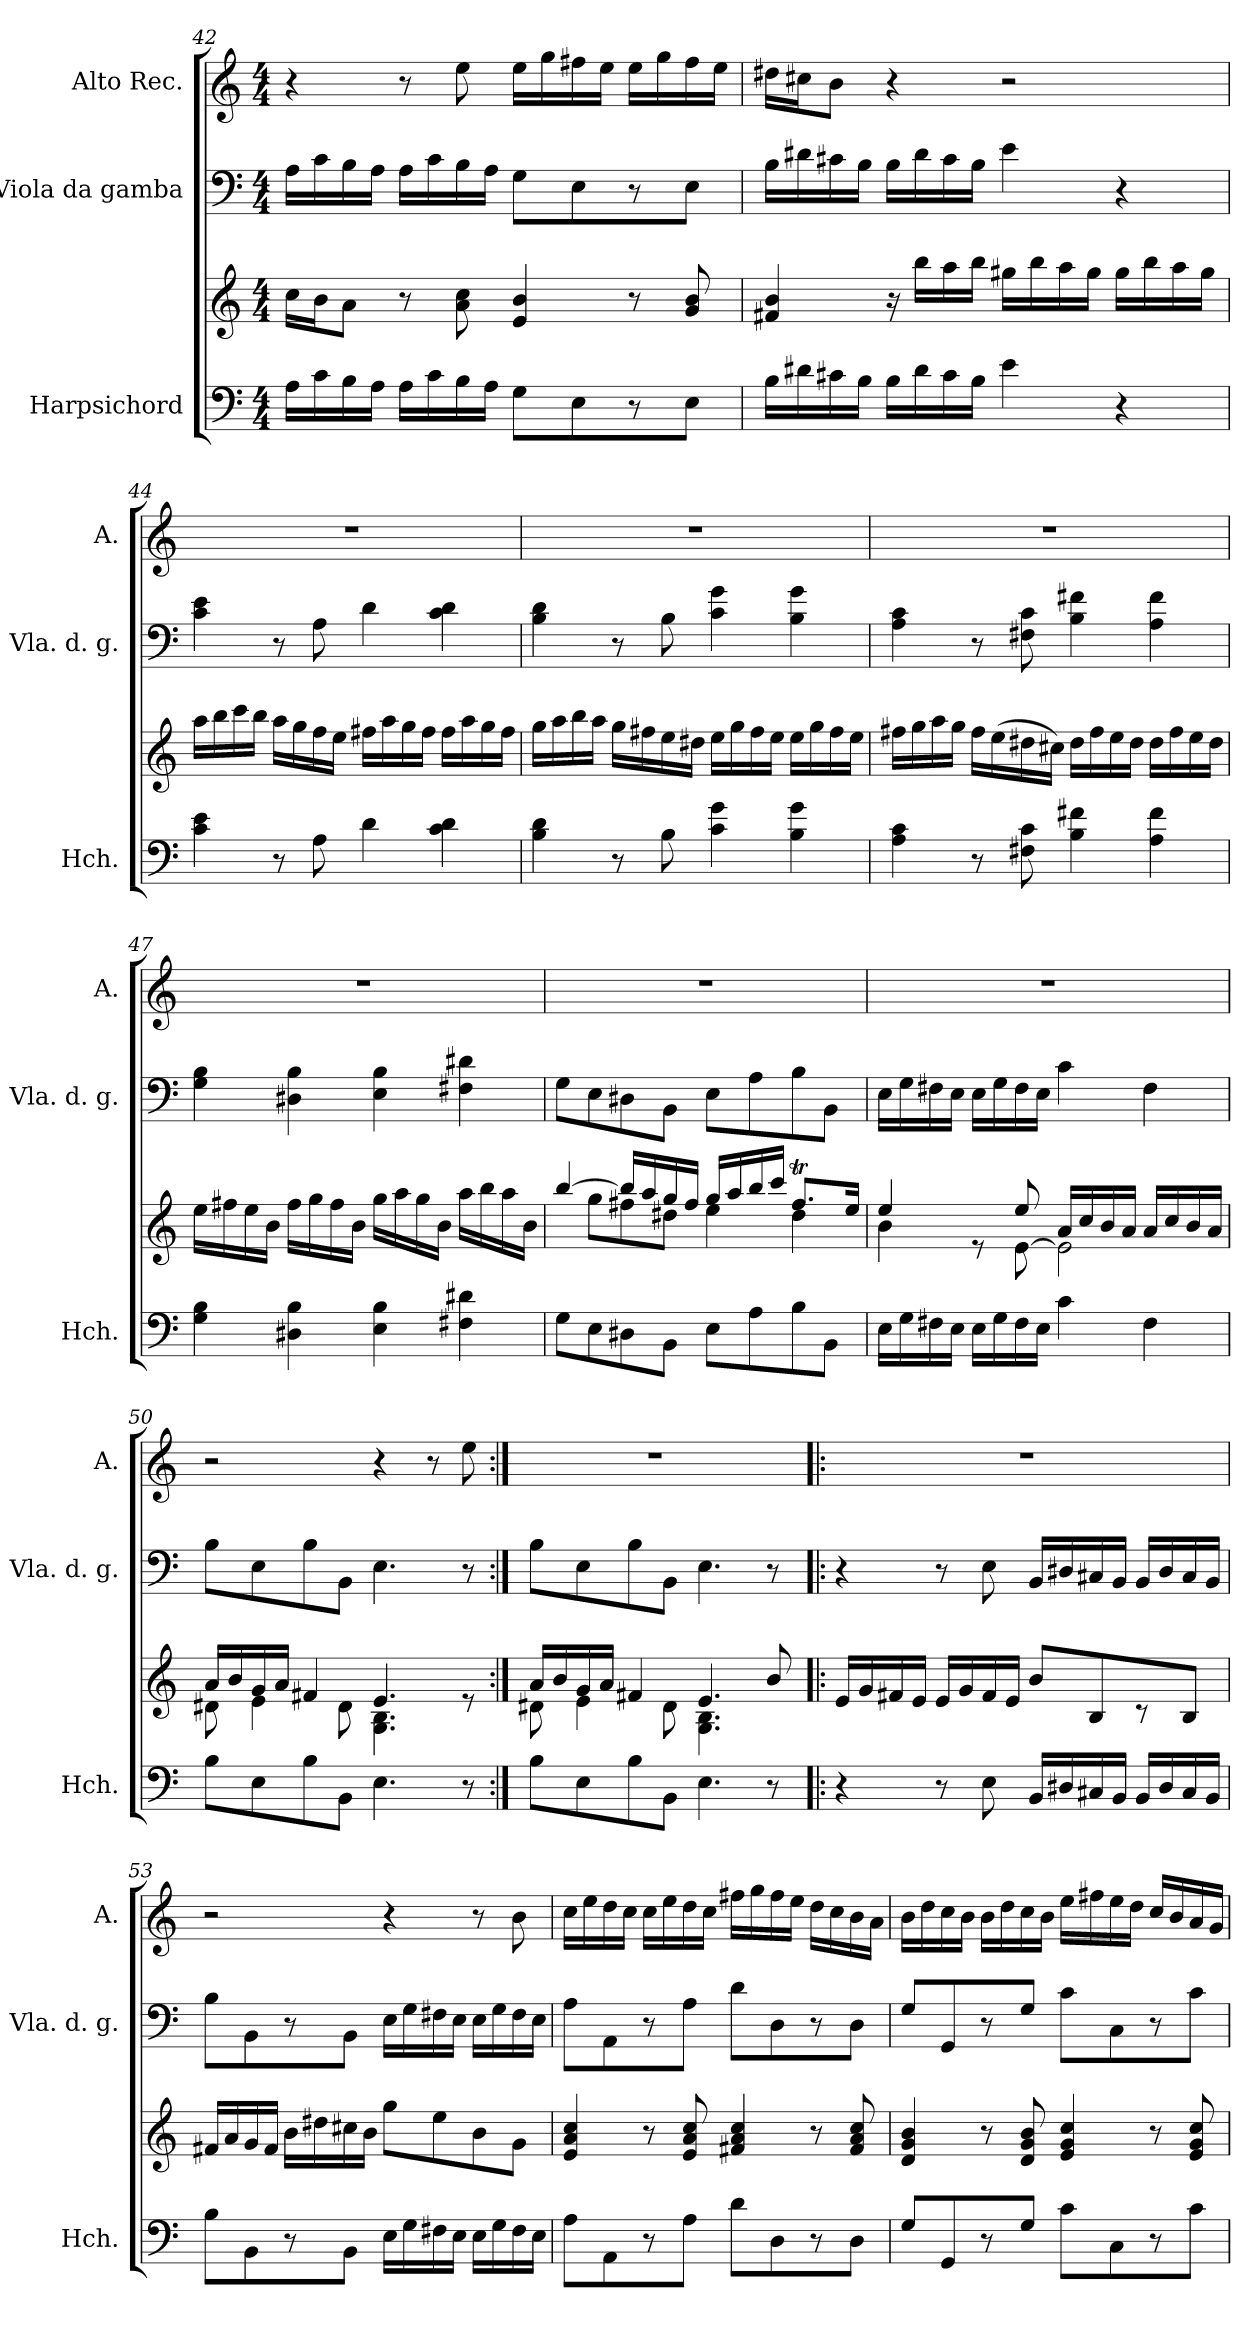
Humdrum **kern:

**kern	**kern	**kern	**kern
*part3	*part3	*part2	*part1
*staff4	*staff3	*staff2	*staff1
*I"Harpsichord	*	*I"Viola da gamba	*I"Alto Rec.
*I'Hch.	*	*I'Vla. d. g.	*I'A.
!!LO:PB:g=z
*clefF4	*clefG2	*clefF4	*clefG2
*k[]	*k[]	*k[]	*k[]
*M4/4	*M4/4	*M4/4	*M4/4
=42	=42	=42	=42
16A\LL	16cc\LL	16A\LL	4r
16c\	16b\J	16c\	.
16B\	8a\J	16B\	.
16A\JJ	.	16A\JJ	.
16A\LL	8r	16A\LL	8r
16c\	.	16c\	.
16B\	8a\ 8cc\	16B\	8ee\
16A\JJ	.	16A\JJ	.
8G\L	4e/ 4b/	8G\L	16ee\LL
.	.	.	16gg\
8E\	.	8E\	16ff#X\
.	.	.	16ee\JJ
8r	8r	8r	16ee\LL
.	.	.	16gg\
8E\J	8g/ 8b/	8E\J	16ff#\
.	.	.	16ee\JJ
=43	=43	=43	=43
16B\LL	4f#X/ 4b/	16B\LL	16dd#X\LL
16d#X\	.	16d#X\	16cc#X\J
16c#X\	.	16c#X\	8b\J
16B\JJ	.	16B\JJ	.
16B\LL	16r	16B\LL	4r
16d#\	16bb\LL	16d#\	.
16c#\	16aa\	16c#\	.
16B\JJ	16bb\JJ	16B\JJ	.
4e\	16gg#X\LL	4e\	2r
.	16bb\	.	.
.	16aa\	.	.
.	16gg#\JJ	.	.
4r	16gg#\LL	4r	.
.	16bb\	.	.
.	16aa\	.	.
.	16gg#\JJ	.	.
=44	=44	=44	=44
4c\ 4e\	16aa\LL	4c\ 4e\	1r
.	16bb\	.	.
.	16ccc\	.	.
.	16bb\JJ	.	.
8r	16aa\LL	8r	.
.	16gg\	.	.
8A\	16ff\	8A\	.
.	16ee\JJ	.	.
4d\	16ff#X\LL	4d\	.
.	16aa\	.	.
.	16gg\	.	.
.	16ff#\JJ	.	.
4c\ 4d\	16ff#\LL	4c\ 4d\	.
.	16aa\	.	.
.	16gg\	.	.
.	16ff#\JJ	.	.
=45	=45	=45	=45
4B\ 4d\	16gg\LL	4B\ 4d\	1r
.	16aa\	.	.
.	16bb\	.	.
.	16aa\JJ	.	.
8r	16gg\LL	8r	.
.	16ff#X\	.	.
8B\	16ee\	8B\	.
.	16dd#X\JJ	.	.
4c\ 4g\	16ee\LL	4c\ 4g\	.
.	16gg\	.	.
.	16ff#\	.	.
.	16ee\JJ	.	.
4B\ 4g\	16ee\LL	4B\ 4g\	.
.	16gg\	.	.
.	16ff#\	.	.
.	16ee\JJ	.	.
!!LO:LB:g=z
=46	=46	=46	=46
4A\ 4c\	16ff#X\LL	4A\ 4c\	1r
.	16gg\	.	.
.	16aa\	.	.
.	16gg\JJ	.	.
8r	16ff#\LL	8r	.
.	(16ee\	.	.
8F#X\ 8c\	16dd#X\	8F#X\ 8c\	.
.	16cc#X\JJ)	.	.
4B\ 4f#X\	16dd#\LL	4B\ 4f#X\	.
.	16ff#\	.	.
.	16ee\	.	.
.	16dd#\JJ	.	.
4A\ 4f#\	16dd#\LL	4A\ 4f#\	.
.	16ff#\	.	.
.	16ee\	.	.
.	16dd#\JJ	.	.
=47	=47	=47	=47
4G\ 4B\	16ee\LL	4G\ 4B\	1r
.	16ff#X\	.	.
.	16ee\	.	.
.	16b\JJ	.	.
4D#X\ 4B\	16ff#\LL	4D#X\ 4B\	.
.	16gg\	.	.
.	16ff#\	.	.
.	16b\JJ	.	.
4E\ 4B\	16gg\LL	4E\ 4B\	.
.	16aa\	.	.
.	16gg\	.	.
.	16b\JJ	.	.
4F#X\ 4d#X\	16aa\LL	4F#X\ 4d#X\	.
.	16bb\	.	.
.	16aa\	.	.
.	16b\JJ	.	.
=48	=48	=48	=48
*	*^	*	*
8G\L	[4bb/	8ryy	8G\L	1r
8E\	.	8gg\L	8E\	.
8D#X\	16bb/LL]	8ff#X\	8D#X\	.
.	16aa/	.	.	.
8BB\J	16gg/	8dd#X\J	8BB\J	.
.	16ff#/JJ	.	.	.
8E\L	16gg/LL	4ee\	8E\L	.
.	16aa/	.	.	.
8A\	16bb/	.	8A\	.
.	16ccc/JJ	.	.	.
8B\	8.ff#t/L	4dd#\	8B\	.
8BB\J	.	.	8BB\J	.
.	16ee/Jk	.	.	.
=49	=49	=49	=49	=49
16E\LL	4ee/	4b\	16E\LL	1r
16G\	.	.	16G\	.
16F#X\	.	.	16F#X\	.
16E\JJ	.	.	16E\JJ	.
16E\LL	8re	8ryy	16E\LL	.
16G\	.	.	16G\	.
16F#\	[8e\	8ee/	16F#\	.
16E\JJ	.	.	16E\JJ	.
4c\	2e\]	16a/LL	4c\	.
.	.	16cc/	.	.
.	.	16b/	.	.
.	.	16a/JJ	.	.
4F#\	.	16a/LL	4F#\	.
.	.	16cc/	.	.
.	.	16b/	.	.
.	.	16a/JJ	.	.
!!LO:LB:g=z
=50	=50	=50	=50	=50
8B\L	16a/LL	8d#X\	8B\L	2r
.	16b/	.	.	.
8E\	16g/	4e\	8E\	.
.	16a/JJ	.	.	.
8B\	4f#X/	.	8B\	.
8BB\J	.	8d#\	8BB\J	.
4.E\	4.e/	4.G\ 4.B\	4.E\	4r
.	.	.	.	8r
8r	8re	8ryy	8r	8ee\
=51:|!	=51:|!	=51:|!	=51:|!	=51:|!
8B\L	16a/LL	8d#X\	8B\L	1r
.	16b/	.	.	.
8E\	16g/	4e\	8E\	.
.	16a/JJ	.	.	.
8B\	4f#X/	.	8B\	.
8BB\J	.	8d#\	8BB\J	.
4.E\	4.e/	4.G\ 4.B\	4.E\	.
8r	8b/	8ryy	8r	.
*	*v	*v	*	*
=52!|:	=52!|:	=52!|:	=52!|:
4r	16e/LL	4r	1r
.	16g/	.	.
.	16f#X/	.	.
.	16e/JJ	.	.
8r	16e/LL	8r	.
.	16g/	.	.
8E\	16f#/	8E\	.
.	16e/JJ	.	.
16BB/LL	8b/L	16BB/LL	.
16D#X/	.	16D#X/	.
16C#X/	8B/	16C#X/	.
16BB/JJ	.	16BB/JJ	.
16BB/LL	8r	16BB/LL	.
16D#/	.	16D#/	.
16C#/	8B/J	16C#/	.
16BB/JJ	.	16BB/JJ	.
=53	=53	=53	=53
8B\L	16f#X/LL	8B\L	2r
.	16a/	.	.
8BB\	16g/	8BB\	.
.	16f#/JJ	.	.
8r	16b\LL	8r	.
.	16dd#X\	.	.
8BB\J	16cc#X\	8BB\J	.
.	16b\JJ	.	.
16E\LL	8gg\L	16E\LL	4r
16G\	.	16G\	.
16F#X\	8ee\	16F#X\	.
16E\JJ	.	16E\JJ	.
16E\LL	8b\	16E\LL	8r
16G\	.	16G\	.
16F#\	8g\J	16F#\	8b\
16E\JJ	.	16E\JJ	.
=54	=54	=54	=54
8A\L	4e/ 4a/ 4cc/	8A\L	16cc\LL
.	.	.	16ee\
8AA\	.	8AA\	16dd\
.	.	.	16cc\JJ
8r	8r	8r	16cc\LL
.	.	.	16ee\
8A\J	8e/ 8a/ 8cc/	8A\J	16dd\
.	.	.	16cc\JJ
8d\L	4f#X/ 4a/ 4cc/	8d\L	16ff#X\LL
.	.	.	16gg\
8D\	.	8D\	16ff#\
.	.	.	16ee\JJ
8r	8r	8r	16dd\LL
.	.	.	16cc\
8D\J	8f#/ 8a/ 8cc/	8D\J	16b\
.	.	.	16a\JJ
!!LO:LB:g=z
=55	=55	=55	=55
8G/L	4d/ 4g/ 4b/	8G/L	16b\LL
.	.	.	16dd\
8GG/	.	8GG/	16cc\
.	.	.	16b\JJ
8r	8r	8r	16b\LL
.	.	.	16dd\
8G/J	8d/ 8g/ 8b/	8G/J	16cc\
.	.	.	16b\JJ
8c\L	4e/ 4g/ 4cc/	8c\L	16ee\LL
.	.	.	16ff#X\
8C\	.	8C\	16ee\
.	.	.	16dd\JJ
8r	8r	8r	16cc/LL
.	.	.	16b/
8c\J	8e/ 8g/ 8cc/	8c\J	16a/
.	.	.	16g/JJ
=	=	=	=
*-	*-	*-	*-
